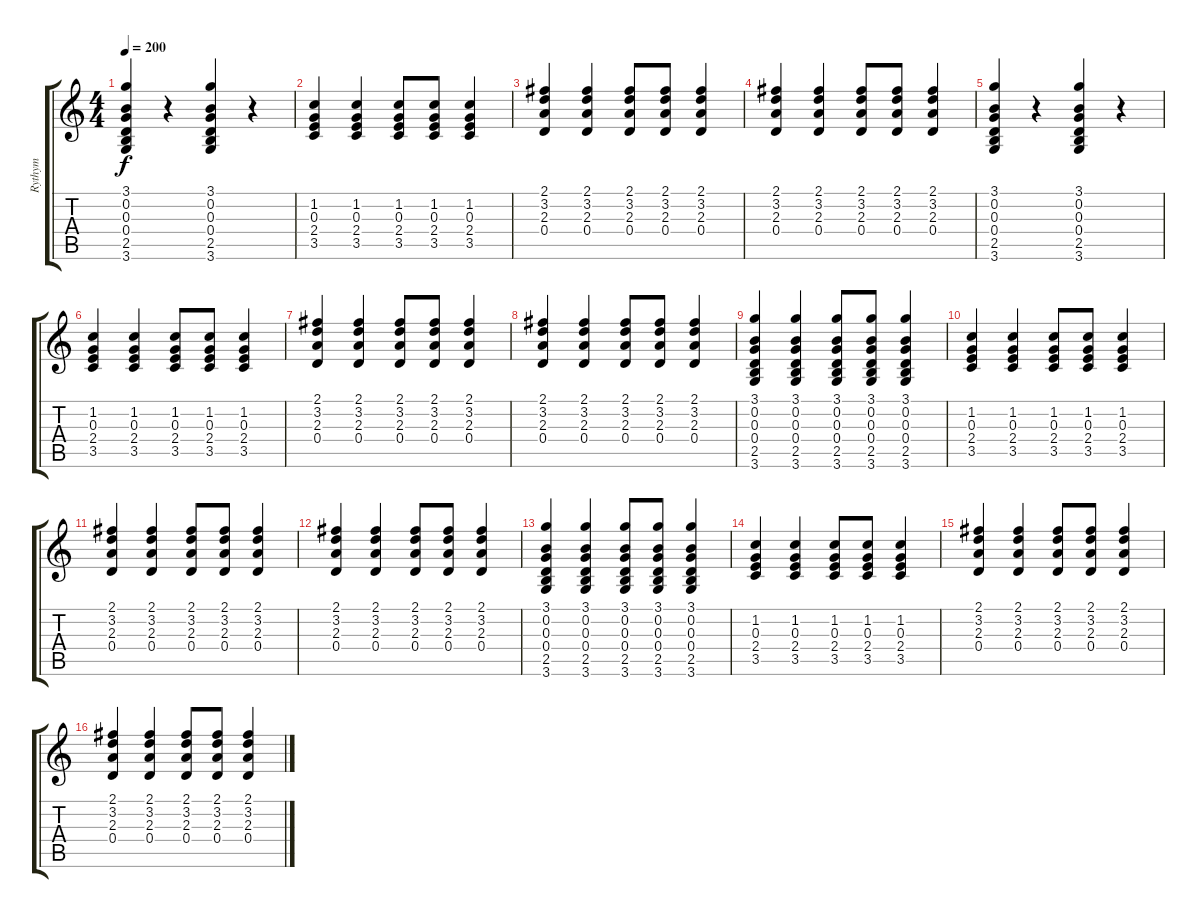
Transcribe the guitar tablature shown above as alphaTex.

\track ("Rythym" "Rythym") {instrument distortionguitar}
\staff {score tabs}
\tuning (E4 B3 G3 D3 A2 E2) {hide}
\ts (4 4)
\tempo 200
\clef g2
\ks c
(3.1 0.2 0.3 0.4 2.5 3.6).4{dy f} r.4 (3.1 0.2 0.3 0.4 2.5 3.6).4 r.4 |
(1.2 0.3 2.4 3.5).4 (1.2 0.3 2.4 3.5).4 (1.2 0.3 2.4 3.5).8 (1.2 0.3 2.4 3.5).8 (1.2 0.3 2.4 3.5).4 |
(2.1 3.2 2.3 0.4).4 (2.1 3.2 2.3 0.4).4 (2.1 3.2 2.3 0.4).8 (2.1 3.2 2.3 0.4).8 (2.1 3.2 2.3 0.4).4 |
(2.1 3.2 2.3 0.4).4 (2.1 3.2 2.3 0.4).4 (2.1 3.2 2.3 0.4).8 (2.1 3.2 2.3 0.4).8 (2.1 3.2 2.3 0.4).4 |
(3.1 0.2 0.3 0.4 2.5 3.6).4 r.4 (3.1 0.2 0.3 0.4 2.5 3.6).4 r.4 |
(1.2 0.3 2.4 3.5).4 (1.2 0.3 2.4 3.5).4 (1.2 0.3 2.4 3.5).8 (1.2 0.3 2.4 3.5).8 (1.2 0.3 2.4 3.5).4 |
(2.1 3.2 2.3 0.4).4 (2.1 3.2 2.3 0.4).4 (2.1 3.2 2.3 0.4).8 (2.1 3.2 2.3 0.4).8 (2.1 3.2 2.3 0.4).4 |
(2.1 3.2 2.3 0.4).4 (2.1 3.2 2.3 0.4).4 (2.1 3.2 2.3 0.4).8 (2.1 3.2 2.3 0.4).8 (2.1 3.2 2.3 0.4).4 |
(3.1 0.2 0.3 0.4 2.5 3.6).4 (3.1 0.2 0.3 0.4 2.5 3.6).4 (3.1 0.2 0.3 0.4 2.5 3.6).8 (3.1 0.2 0.3 0.4 2.5 3.6).8 (3.1 0.2 0.3 0.4 2.5 3.6).4 |
(1.2 0.3 2.4 3.5).4 (1.2 0.3 2.4 3.5).4 (1.2 0.3 2.4 3.5).8 (1.2 0.3 2.4 3.5).8 (1.2 0.3 2.4 3.5).4 |
(2.1 3.2 2.3 0.4).4 (2.1 3.2 2.3 0.4).4 (2.1 3.2 2.3 0.4).8 (2.1 3.2 2.3 0.4).8 (2.1 3.2 2.3 0.4).4 |
(2.1 3.2 2.3 0.4).4 (2.1 3.2 2.3 0.4).4 (2.1 3.2 2.3 0.4).8 (2.1 3.2 2.3 0.4).8 (2.1 3.2 2.3 0.4).4 |
(3.1 0.2 0.3 0.4 2.5 3.6).4 (3.1 0.2 0.3 0.4 2.5 3.6).4 (3.1 0.2 0.3 0.4 2.5 3.6).8 (3.1 0.2 0.3 0.4 2.5 3.6).8 (3.1 0.2 0.3 0.4 2.5 3.6).4 |
(1.2 0.3 2.4 3.5).4 (1.2 0.3 2.4 3.5).4 (1.2 0.3 2.4 3.5).8 (1.2 0.3 2.4 3.5).8 (1.2 0.3 2.4 3.5).4 |
(2.1 3.2 2.3 0.4).4 (2.1 3.2 2.3 0.4).4 (2.1 3.2 2.3 0.4).8 (2.1 3.2 2.3 0.4).8 (2.1 3.2 2.3 0.4).4 |
(2.1 3.2 2.3 0.4).4 (2.1 3.2 2.3 0.4).4 (2.1 3.2 2.3 0.4).8 (2.1 3.2 2.3 0.4).8 (2.1 3.2 2.3 0.4).4
